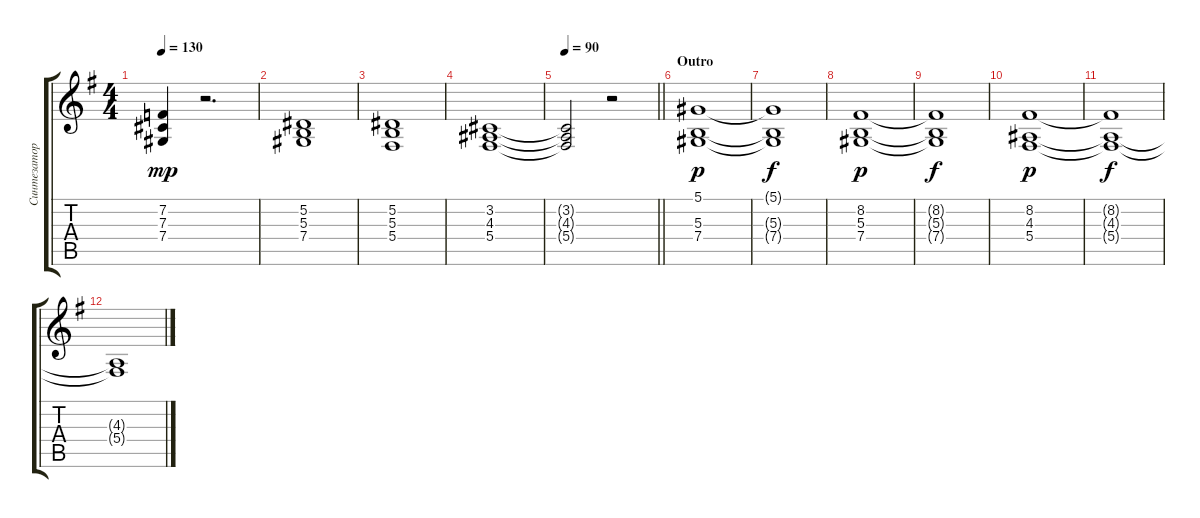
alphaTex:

\track ("Синтезатор" "Синтезатор") {instrument stringensemble2}
\staff {score tabs}
\tuning (Eb4 Bb3 Gb3 Db3 Ab2 Eb2) {hide}
\ts (4 4)
\tempo 130
\clef g2
\ks eminor
(7.2 7.3 7.4).4{dy mp} r.2{d} |
(5.2 5.3 7.4).1 |
(5.2 5.3 5.4).1 |
(3.2 4.3 5.4).1 |
\tempo 90
\barLineRight lightlight
(3.2{t} 4.3{t} 5.4{t}).2 r.2 |
\section ("" "Outro")
(5.1 5.3 7.4).1{dy p} |
(5.1{t} 5.3{t} 7.4{t}).1{dy f} |
(8.2 5.3 7.4).1{dy p} |
(8.2{t} 5.3{t} 7.4{t}).1{dy f} |
(8.2 4.3 5.4).1{dy p} |
(8.2{t} 4.3{t} 5.4{t}).1{dy f} |
(4.3{t} 5.4{t}).1{volume 0}
